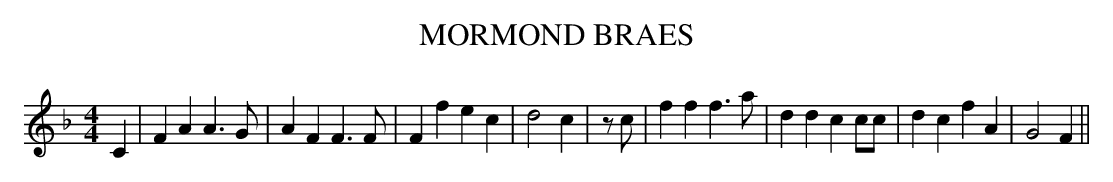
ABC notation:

X:1
T:MORMOND BRAES
M:4/4
L:1/4
K:F
 C| F A A3/2 G/2| A F F3/2 F/2| F f e c| d2 c| z/2 c/2| f f f3/2 a/2|\
 d d c c/2c/2| d c f A| G2 F||
